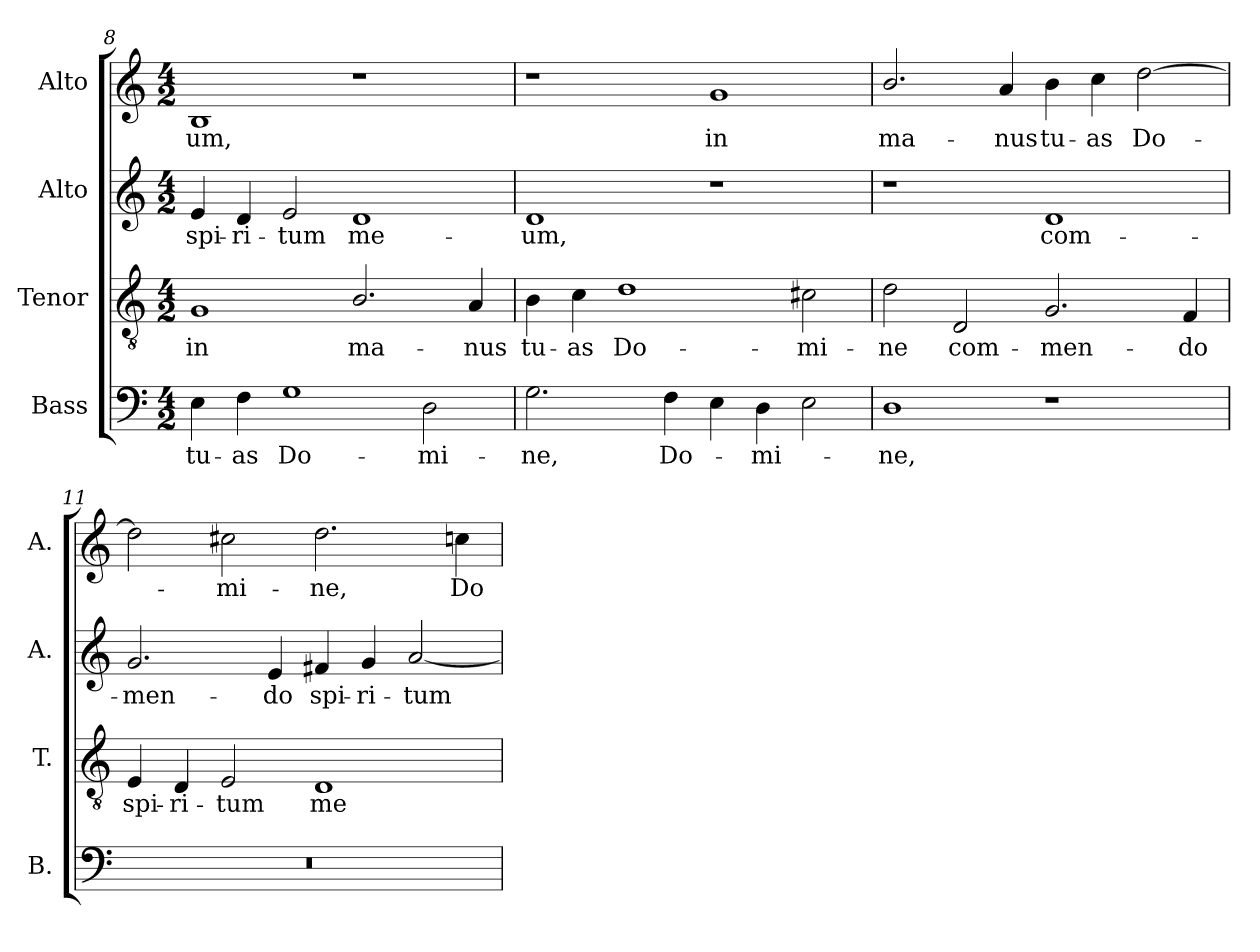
**kern	**text	**kern	**text	**kern	**text	**kern	**text
*part4	*part4	*part3	*part3	*part2	*part2	*part1	*part1
*staff4	*staff4	*staff3	*staff3	*staff2	*staff2	*staff1	*staff1
*I"Bass	*	*I"Tenor	*	*I"Alto	*	*I"Alto	*
*I'B.	*	*I'T.	*	*I'A.	*	*I'A.	*
*clefF4	*	*clefGv2	*	*clefG2	*	*clefG2	*
*	*	*ITrd7c12	*	*	*	*	*
*k[]	*	*k[]	*	*k[]	*	*k[]	*
*C:	*	*C:	*	*C:	*	*C:	*
*M4/2	*	*M4/2	*	*M4/2	*	*M4/2	*
=8	=8	=8	=8	=8	=8	=8	=8
!	!LO:LY:b:color=#000000	!	!	!	!	!	!
!	!	!	!LO:LY:b:color=#000000	!	!	!	!
!	!	!	!	!	!LO:LY:b:color=#000000	!	!
!	!	!	!	!	!	!	!LO:LY:b:color=#000000
4Ei\	tu-	1GGi	in	4ei/	spi-	1Bi	-um,
!	!LO:LY:b:color=#000000	!	!	!	!	!	!
!	!	!	!	!	!LO:LY:b:color=#000000	!	!
4Fi\	-as	.	.	4di/	-ri-	.	.
!	!LO:LY:b:color=#000000	!	!	!	!	!	!
!	!	!	!	!	!LO:LY:b:color=#000000	!	!
1Gi	Do-	.	.	2ei/	-tum	.	.
!	!	!	!LO:LY:b:color=#000000	!	!	!	!
!	!	!	!	!	!LO:LY:b:color=#000000	!	!
.	.	2.BBi/	ma-	1di	me-	1r	.
!	!LO:LY:b:color=#000000	!	!	!	!	!	!
2Di\	-mi-	.	.	.	.	.	.
!	!	!	!LO:LY:b:color=#000000	!	!	!	!
.	.	4AAi/	-nus	.	.	.	.
!!LO:LB:g=z
=9	=9	=9	=9	=9	=9	=9	=9
!	!LO:LY:b:color=#000000	!	!	!	!	!	!
!	!	!	!LO:LY:b:color=#000000	!	!	!	!
!	!	!	!	!	!LO:LY:b:color=#000000	!	!
2.Gi\	-ne,	4BBi\	tu-	1di	-um,	1r	.
!	!	!	!LO:LY:b:color=#000000	!	!	!	!
.	.	4Ci\	-as	.	.	.	.
!	!	!	!LO:LY:b:color=#000000	!	!	!	!
.	.	1Di	Do-	.	.	.	.
!	!LO:LY:b:color=#000000	!	!	!	!	!	!
4Fi\	Do-	.	.	.	.	.	.
!	!	!	!	!	!	!	!LO:LY:b:color=#000000
4Ei\	.	.	.	1r	.	1gi	in
!	!LO:LY:b:color=#000000	!	!	!	!	!	!
4Di\	-mi-	.	.	.	.	.	.
!	!	!	!LO:LY:b:color=#000000	!	!	!	!
2Ei\	.	2C#Xi\	-mi-	.	.	.	.
=10	=10	=10	=10	=10	=10	=10	=10
!	!LO:LY:b:color=#000000	!	!	!	!	!	!
!	!	!	!LO:LY:b:color=#000000	!	!	!	!
!	!	!	!	!	!	!	!LO:LY:b:color=#000000
1Di	-ne,	2Di\	-ne	1r	.	2.bi/	ma-
!	!	!	!LO:LY:b:color=#000000	!	!	!	!
.	.	2DDi/	com-	.	.	.	.
!	!	!	!	!	!	!	!LO:LY:b:color=#000000
.	.	.	.	.	.	4ai/	-nus
!	!	!	!LO:LY:b:color=#000000	!	!	!	!
!	!	!	!	!	!LO:LY:b:color=#000000	!	!
!	!	!	!	!	!	!	!LO:LY:b:color=#000000
1r	.	2.GGi/	-men-	1di	com-	4bi\	tu-
!	!	!	!	!	!	!	!LO:LY:b:color=#000000
.	.	.	.	.	.	4cci\	-as
!	!	!	!	!	!	!	!LO:LY:b:color=#000000
.	.	.	.	.	.	[2ddi\	Do-
!	!	!	!LO:LY:b:color=#000000	!	!	!	!
.	.	4FFi/	-do	.	.	.	.
=11	=11	=11	=11	=11	=11	=11	=11
!LO:N:vis=1	!	!	!	!	!	!	!
!	!	!	!LO:LY:b:color=#000000	!	!	!	!
!	!	!	!	!	!LO:LY:b:color=#000000	!	!
0r	.	4EEi/	spi-	2.gi/	-men-	2ddi\]	.
!	!	!	!LO:LY:b:color=#000000	!	!	!	!
.	.	4DDi/	-ri-	.	.	.	.
!	!	!	!LO:LY:b:color=#000000	!	!	!	!
!	!	!	!	!	!	!	!LO:LY:b:color=#000000
.	.	2EEi/	-tum	.	.	2cc#Xi\	-mi-
!	!	!	!	!	!LO:LY:b:color=#000000	!	!
.	.	.	.	4ei/	-do	.	.
!	!	!	!LO:LY:b:color=#000000	!	!	!	!
!	!	!	!	!	!LO:LY:b:color=#000000	!	!
!	!	!	!	!	!	!	!LO:LY:b:color=#000000
.	.	1DDi	me-	4f#Xi/	spi-	2.ddi\	-ne,
!	!	!	!	!	!LO:LY:b:color=#000000	!	!
.	.	.	.	4gi/	-ri-	.	.
!	!	!	!	!	!LO:LY:b:color=#000000	!	!
.	.	.	.	[2ai/	-tum	.	.
!	!	!	!	!	!	!	!LO:LY:b:color=#000000
.	.	.	.	.	.	4ccni\	Do-
=	=	=	=	=	=	=	=
*-	*-	*-	*-	*-	*-	*-	*-
